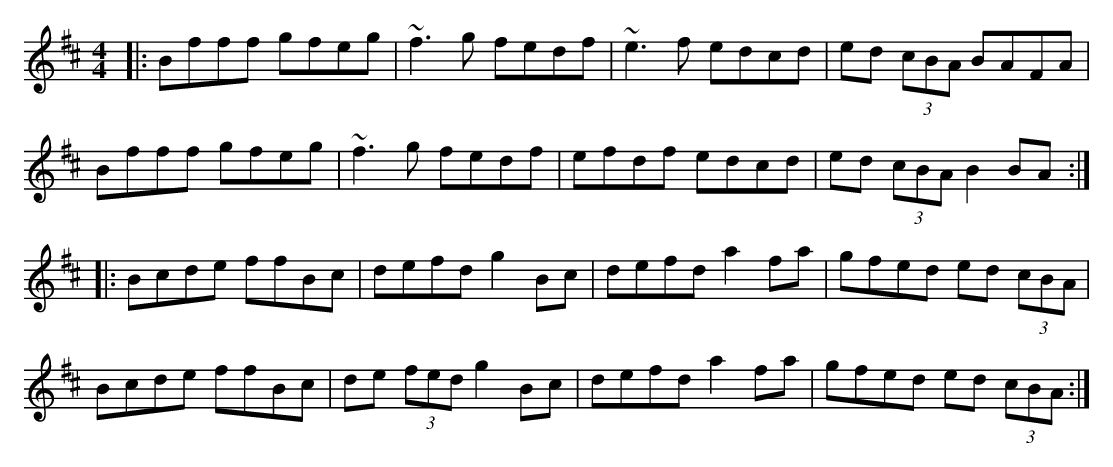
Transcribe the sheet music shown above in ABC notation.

X:1
M:4/4
K:Bmin
|:Bfff gfeg|~f3g fedf|~e3f edcd|ed (3cBA BAFA|
Bfff gfeg|~f3g fedf|efdf edcd|ed (3cBA B2BA:|
|:Bcde ffBc|defd g2Bc|defd a2 fa|gfed ed (3cBA|
Bcde ffBc|de (3fed g2Bc|defd a2 fa|gfed ed (3cBA:|
